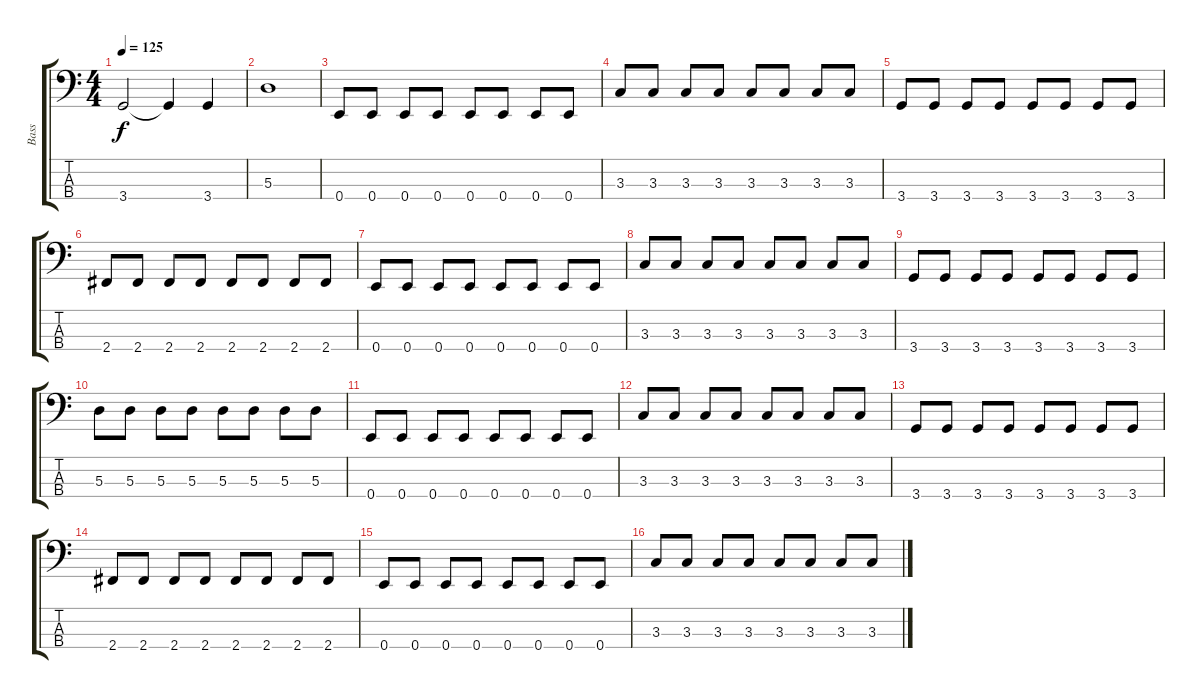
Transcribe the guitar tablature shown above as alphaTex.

\track ("Bass" "Bass") {instrument electricbassfinger}
\staff {score tabs}
\tuning (G2 D2 A1 E1) {hide}
\ts (4 4)
\tempo 125
\clef f4
\ks c
3.4.2{dy f} 3.4{t}.4 3.4.4 |
5.3.1 |
0.4.8 0.4.8 0.4.8 0.4.8 0.4.8 0.4.8 0.4.8 0.4.8 |
3.3.8 3.3.8 3.3.8 3.3.8 3.3.8 3.3.8 3.3.8 3.3.8 |
3.4.8 3.4.8 3.4.8 3.4.8 3.4.8 3.4.8 3.4.8 3.4.8 |
2.4.8 2.4.8 2.4.8 2.4.8 2.4.8 2.4.8 2.4.8 2.4.8 |
0.4.8 0.4.8 0.4.8 0.4.8 0.4.8 0.4.8 0.4.8 0.4.8 |
3.3.8 3.3.8 3.3.8 3.3.8 3.3.8 3.3.8 3.3.8 3.3.8 |
3.4.8 3.4.8 3.4.8 3.4.8 3.4.8 3.4.8 3.4.8 3.4.8 |
5.3.8 5.3.8 5.3.8 5.3.8 5.3.8 5.3.8 5.3.8 5.3.8 |
0.4.8 0.4.8 0.4.8 0.4.8 0.4.8 0.4.8 0.4.8 0.4.8 |
3.3.8 3.3.8 3.3.8 3.3.8 3.3.8 3.3.8 3.3.8 3.3.8 |
3.4.8 3.4.8 3.4.8 3.4.8 3.4.8 3.4.8 3.4.8 3.4.8 |
2.4.8 2.4.8 2.4.8 2.4.8 2.4.8 2.4.8 2.4.8 2.4.8 |
0.4.8 0.4.8 0.4.8 0.4.8 0.4.8 0.4.8 0.4.8 0.4.8 |
3.3.8 3.3.8 3.3.8 3.3.8 3.3.8 3.3.8 3.3.8 3.3.8
